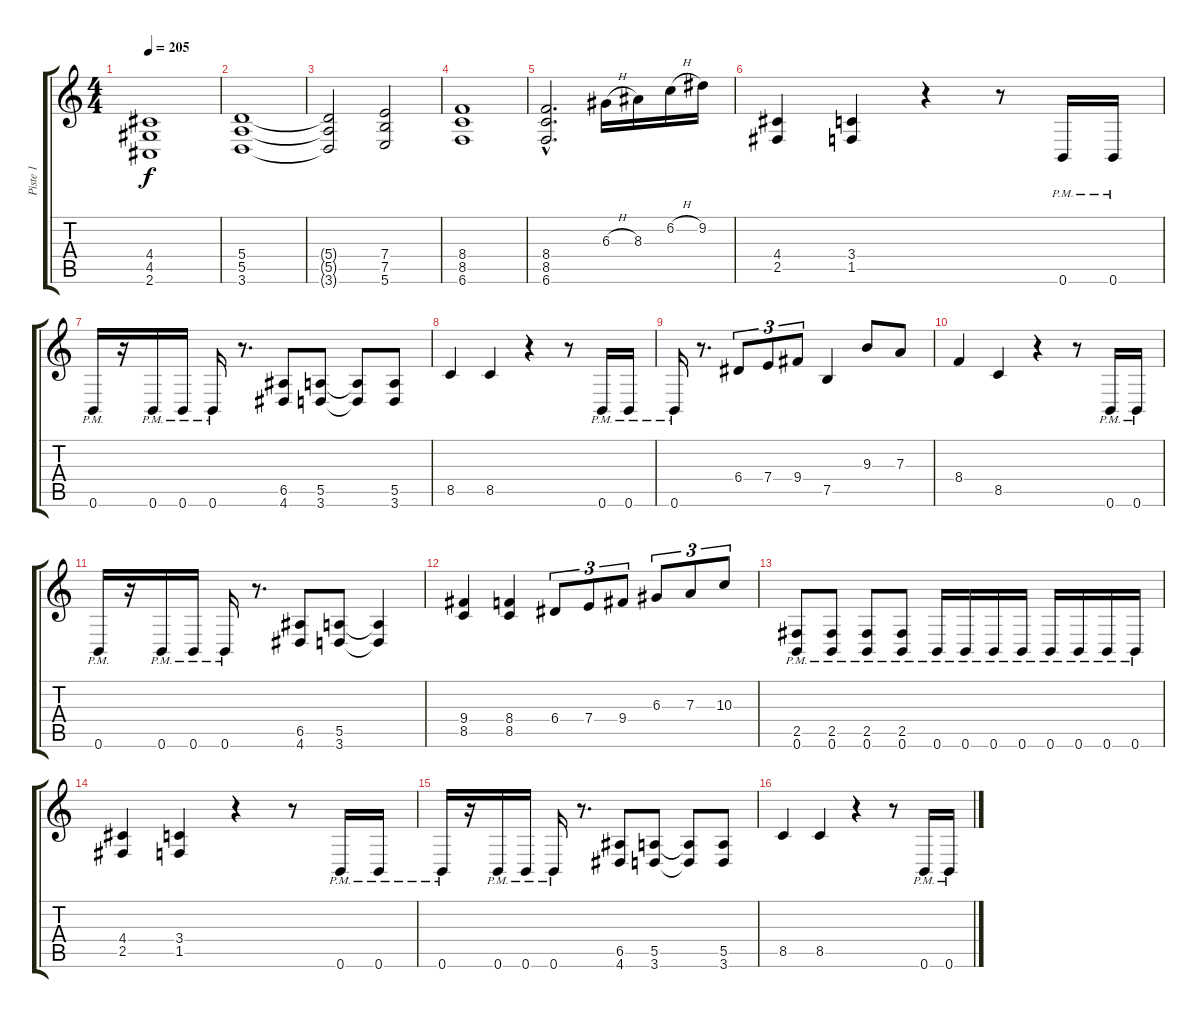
\track ("Piste 1" "Piste 1") {instrument distortionguitar}
\staff {score tabs}
\tuning (B3 Gb3 D3 A2 E2 B1) {hide}
\ts (4 4)
\tempo 205
\clef g2
\ks c
(4.4{t} 4.5{t} 2.6{t}).1{dy f} |
(5.4 5.5 3.6).1 |
(5.4{t} 5.5{t} 3.6{t}).2 (7.4 7.5 5.6).2 |
(8.4 8.5 6.6).1 |
(8.4{hac} 8.5{hac} 6.6{hac}).2{d} 6.3{h}.16 8.3.16 6.2{h}.16 9.2.16 |
(4.4 2.5).4 (3.4 1.5).4 r.4 r.8 0.6{pm}.16 0.6{pm}.16 |
0.6{pm}.16 r.16 0.6{pm}.16 0.6{pm}.16 0.6{pm}.16 r.8{d} (6.5 4.6).8 (5.5 3.6).8 (5.5{t} 3.6{t}).8 (5.5 3.6).8 |
8.5.4 8.5.4 r.4 r.8 0.6{pm}.16 0.6{pm}.16 |
0.6{pm}.16 r.8{d} 6.4.8{tu (3 2)} 7.4.8{tu (3 2)} 9.4.8{tu (3 2)} 7.5.4 9.3.8 7.3.8 |
8.4.4 8.5.4 r.4 r.8 0.6{pm}.16 0.6{pm}.16 |
0.6{pm}.16 r.16 0.6{pm}.16 0.6{pm}.16 0.6{pm}.16 r.8{d} (6.5 4.6).8 (5.5 3.6).8 (5.5{t} 3.6{t}).4 |
(9.4 8.5).4 (8.4 8.5).4 6.4.8{tu (3 2)} 7.4.8{tu (3 2)} 9.4.8{tu (3 2)} 6.3.8{tu (3 2)} 7.3.8{tu (3 2)} 10.3.8{tu (3 2)} |
(2.5{pm} 0.6{pm}).8 (2.5{pm} 0.6{pm}).8 (2.5{pm} 0.6{pm}).8 (2.5{pm} 0.6{pm}).8 0.6{pm}.16 0.6{pm}.16 0.6{pm}.16 0.6{pm}.16 0.6{pm}.16 0.6{pm}.16 0.6{pm}.16 0.6{pm}.16 |
(4.4 2.5).4 (3.4 1.5).4 r.4 r.8 0.6{pm}.16 0.6{pm}.16 |
0.6{pm}.16 r.16 0.6{pm}.16 0.6{pm}.16 0.6{pm}.16 r.8{d} (6.5 4.6).8 (5.5 3.6).8 (5.5{t} 3.6{t}).8 (5.5 3.6).8 |
8.5.4 8.5.4 r.4 r.8 0.6{pm}.16 0.6{pm}.16
